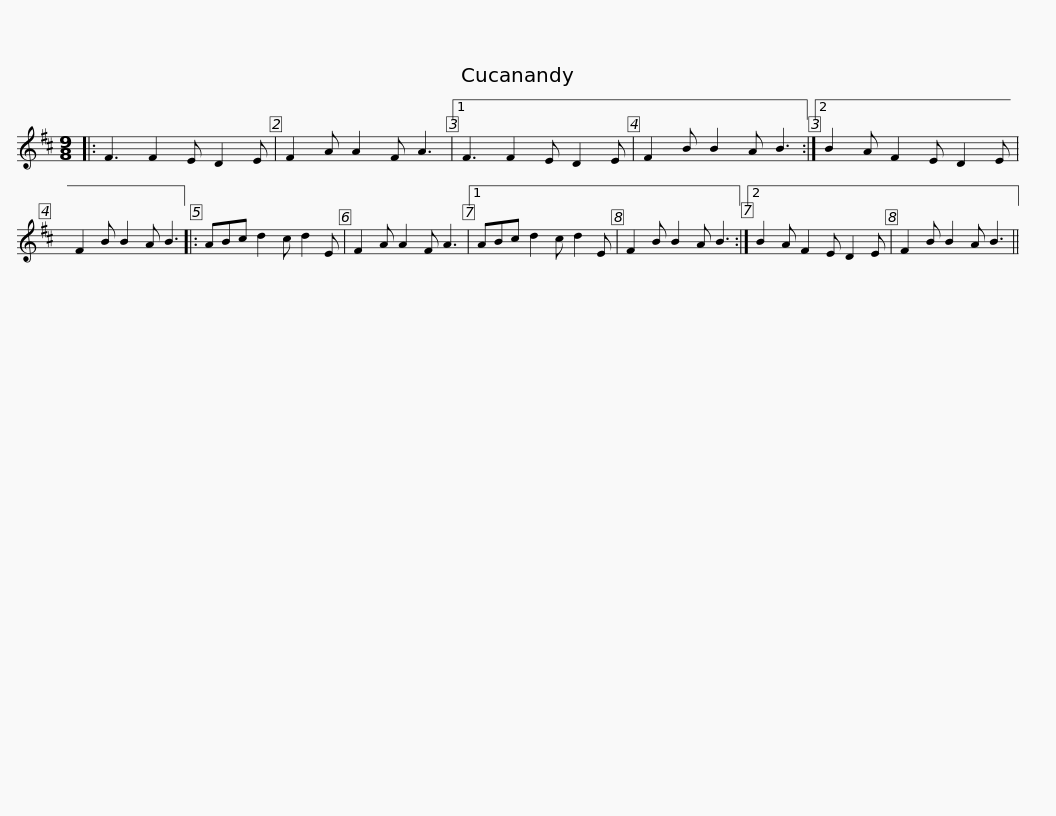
X:1
L:1/8
M:9/8
I:linebreak $
K:D
V:1 treble
V:1
|: F3 F2 E D2 E | F2 A A2 F A3 |1 F3 F2 E D2 E | F2 B B2 A B3 :|2 B2 A F2 E D2 E | %5
 F2 B B2 A B3 |:$ ABc d2 c d2 E | F2 A A2 F A3 |1 ABc d2 c d2 E | F2 B B2 A B3 :|2 %10
 B2 A F2 E D2 E | F2 B B2 A B3 || %12
